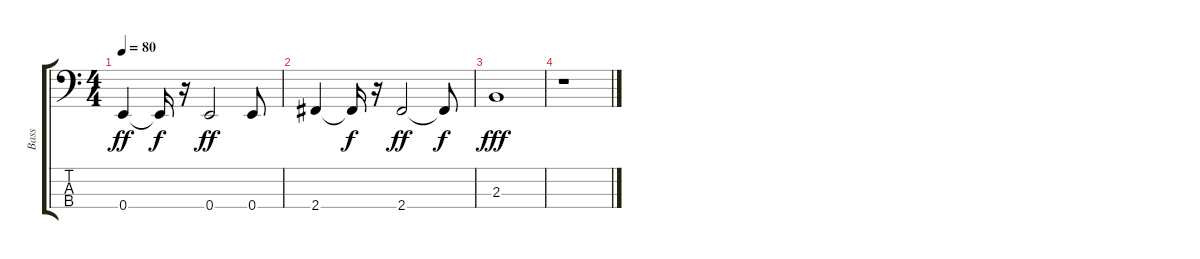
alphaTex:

\track ("Bass    " "Bass    ") {instrument fretlessbass}
\staff {score tabs}
\tuning (G2 D2 A1 E1) {hide}
\ts (4 4)
\tempo 80
\clef f4
\ks c
0.4.4{dy ff} 0.4{t}.16{dy f} r.16 0.4.2{dy ff} 0.4.8 |
2.4.4 2.4{t}.16{dy f} r.16 2.4.2{dy ff} 2.4{t}.8{dy f} |
2.3.1{dy fff} |
r.1
